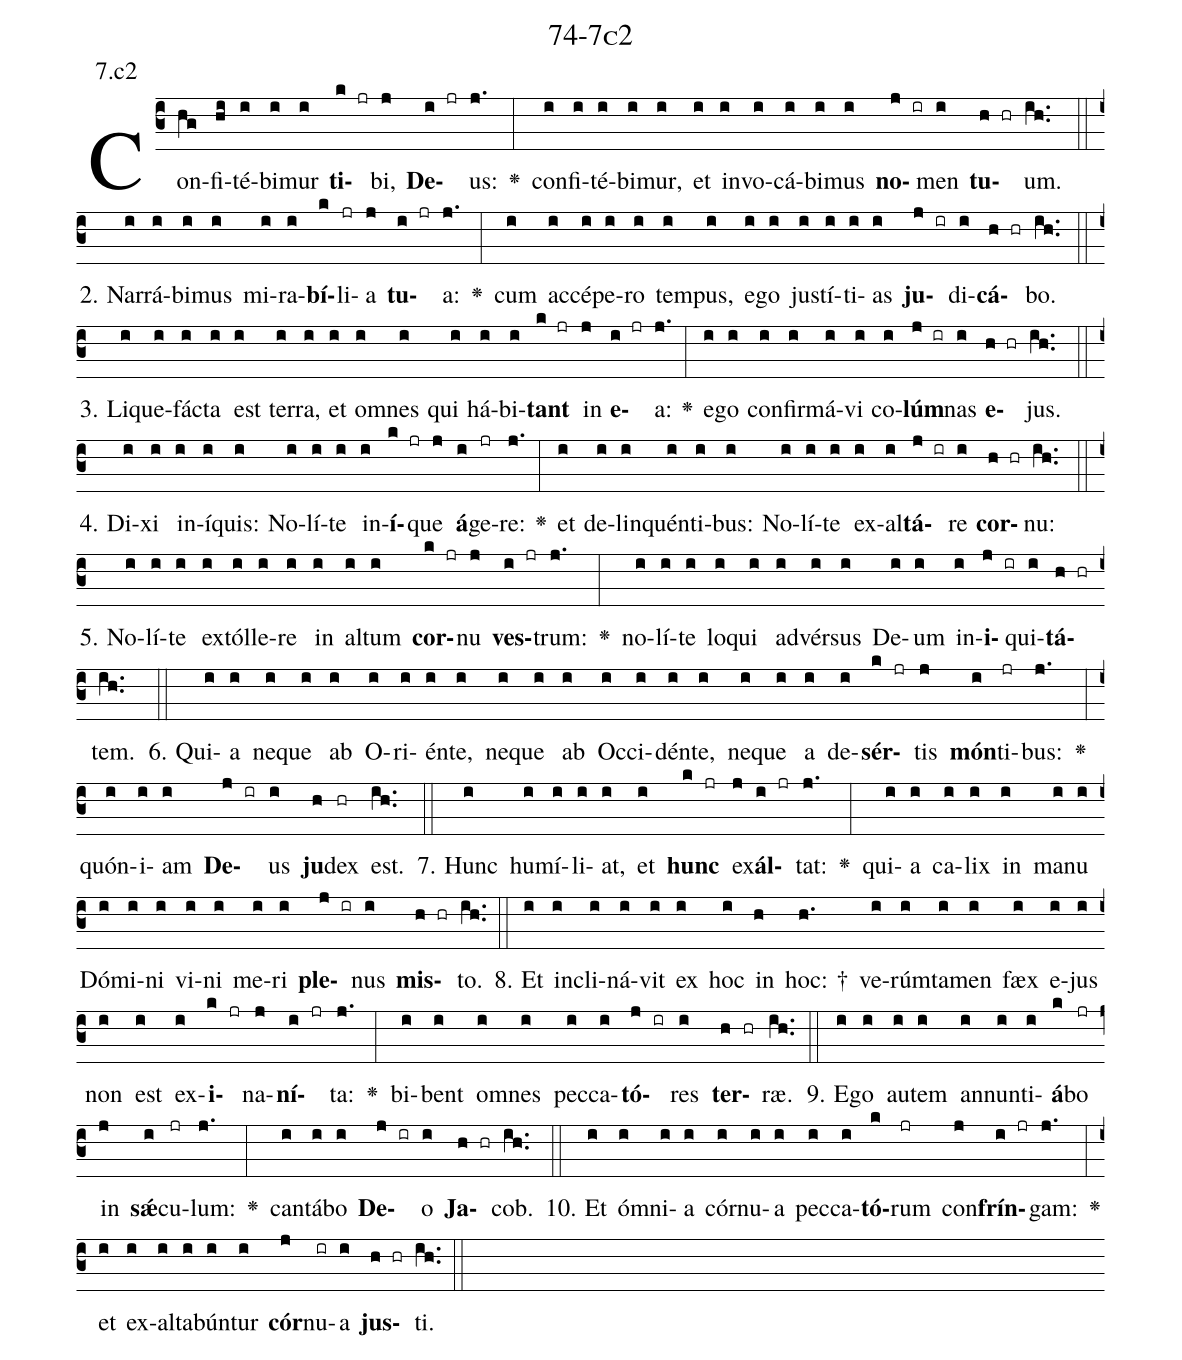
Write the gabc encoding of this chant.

name: 74-7c2;
annotation: 7.c2;
%%
(c3)Con(hg)fi(hi)té(i)bi(i)mur(i) <b>ti</b>(k jr)bi,(j) <b>De</b>(i jr)us:(j.) <v>\greheightstar</v>(:) con(i)fi(i)té(i)bi(i)mur,(i) et(i) in(i)vo(i)cá(i)bi(i)mus(i) <b>no</b>(j ir)men(i) <b>tu</b>(h hr)um.(ih..) (::)
2. Nar(i)rá(i)bi(i)mus(i) mi(i)ra(i)<b>bí</b>(k)li(jr)a(j) <b>tu</b>(i jr)a:(j.) <v>\greheightstar</v>(:) cum(i) ac(i)cé(i)pe(i)ro(i) tem(i)pus,(i) e(i)go(i) jus(i)tí(i)ti(i)as(i) <b>ju</b>(j ir)di(i)<b>cá</b>(h hr)bo.(ih..) (::)
3. Li(i)que(i)fác(i)ta(i) est(i) ter(i)ra,(i) et(i) om(i)nes(i) qui(i) há(i)bi(i)<b>tant</b>(k jr) in(j) <b>e</b>(i jr)a:(j.) <v>\greheightstar</v>(:) e(i)go(i) con(i)fir(i)má(i)vi(i) co(i)<b>lúm</b>(j ir)nas(i) <b>e</b>(h hr)jus.(ih..) (::)
4. Di(i)xi(i) in(i)í(i)quis:(i) No(i)lí(i)te(i) in(i)<b>í</b>(k jr)que(j) <b>á</b>(i)ge(jr)re:(j.) <v>\greheightstar</v>(:) et(i) de(i)lin(i)quén(i)ti(i)bus:(i) No(i)lí(i)te(i) ex(i)al(i)<b>tá</b>(j ir)re(i) <b>cor</b>(h hr)nu:(ih..) (::)
5. No(i)lí(i)te(i) ex(i)tól(i)le(i)re(i) in(i) al(i)tum(i) <b>cor</b>(k jr)nu(j) <b>ves</b>(i jr)trum:(j.) <v>\greheightstar</v>(:) no(i)lí(i)te(i) lo(i)qui(i) ad(i)vér(i)sus(i) De(i)um(i) in(i)<b>i</b>(j ir)qui(i)<b>tá</b>(h hr)tem.(ih..) (::)
6. Qui(i)a(i) ne(i)que(i) ab(i) O(i)ri(i)én(i)te,(i) ne(i)que(i) ab(i) Oc(i)ci(i)dén(i)te,(i) ne(i)que(i) a(i) de(i)<b>sér</b>(k jr)tis(j) <b>món</b>(i)ti(jr)bus:(j.) <v>\greheightstar</v>(:) quón(i)i(i)am(i) <b>De</b>(j ir)us(i) <b>ju</b>(h)dex(hr) est.(ih..) (::)
7. Hunc(i) hu(i)mí(i)li(i)at,(i) et(i) <b>hunc</b>(k jr) ex(j)<b>ál</b>(i jr)tat:(j.) <v>\greheightstar</v>(:) qui(i)a(i) ca(i)lix(i) in(i) ma(i)nu(i) Dó(i)mi(i)ni(i) vi(i)ni(i) me(i)ri(i) <b>ple</b>(j ir)nus(i) <b>mis</b>(h hr)to.(ih..) (::)
8. Et(i) in(i)cli(i)ná(i)vit(i) ex(i) hoc(i) in(h) hoc: †(h.) ve(i)rúm(i)ta(i)men(i) fæx(i) e(i)jus(i) non(i) est(i) ex(i)<b>i</b>(k jr)na(j)<b>ní</b>(i jr)ta:(j.) <v>\greheightstar</v>(:) bi(i)bent(i) om(i)nes(i) pec(i)ca(i)<b>tó</b>(j ir)res(i) <b>ter</b>(h hr)ræ.(ih..) (::)
9. E(i)go(i) au(i)tem(i) an(i)nun(i)ti(i)<b>á</b>(k)bo(jr) in(j) <b>sǽ</b>(i)cu(jr)lum:(j.) <v>\greheightstar</v>(:) can(i)tá(i)bo(i) <b>De</b>(j ir)o(i) <b>Ja</b>(h hr)cob.(ih..) (::)
10. Et(i) óm(i)ni(i)a(i) cór(i)nu(i)a(i) pec(i)ca(i)<b>tó</b>(k)rum(jr) con(j)<b>frín</b>(i jr)gam:(j.) <v>\greheightstar</v>(:) et(i) ex(i)al(i)ta(i)bún(i)tur(i) <b>cór</b>(j)nu(ir)a(i) <b>jus</b>(h hr)ti.(ih..) (::)
